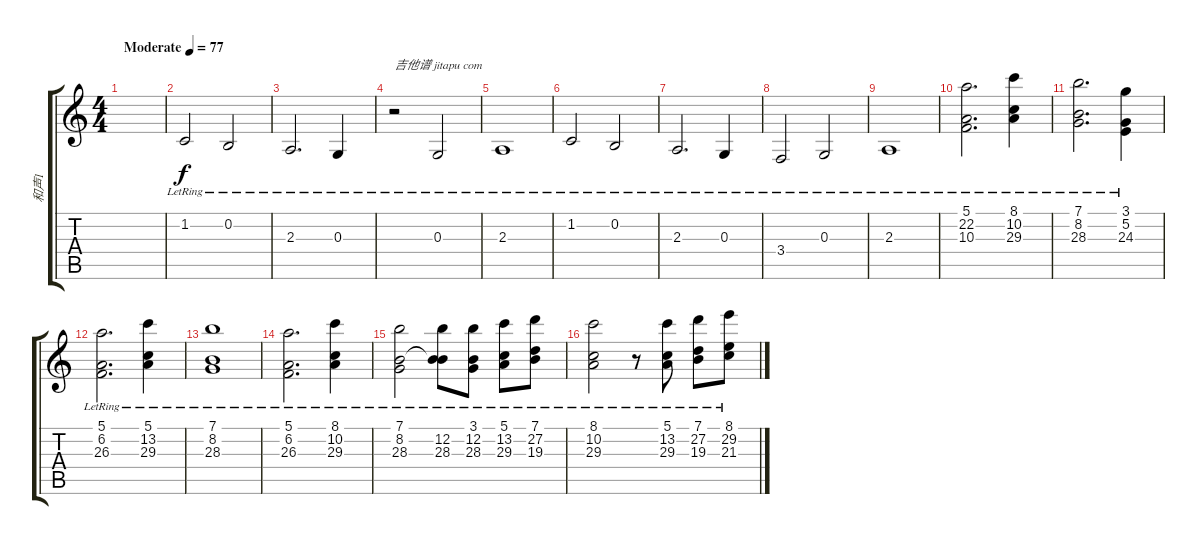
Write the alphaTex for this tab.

\track ("和声1" "和声1") {instrument vibraphone}
\staff {score tabs}
\tuning (E4 B3 G3 D3 A2 E2) {hide}
\ts (4 4)
\tempo (77 "Moderate")
\clef g2
\ks c
|
1.2{lr}.2 0.2{lr}.2 |
2.3{lr}.2{d} 0.3{lr}.4 |
r.2{txt "吉他谱 jitapu com"} 0.3{lr}.2 |
2.3{lr}.1 |
1.2{lr}.2 0.2{lr}.2 |
2.3{lr}.2{d} 0.3{lr}.4 |
3.4{lr}.2 0.3{lr}.2 |
2.3{lr}.1 |
(5.1{lr} 22.2{lr} 10.3{lr}).2{d} (8.1{lr} 10.2{lr} 29.3{lr}).4 |
(7.1{lr} 8.2{lr} 28.3{lr}).2{d} (3.1{lr} 5.2{lr} 24.3{lr}).4 |
(5.1{lr} 6.2{lr} 26.3{lr}).2{d} (5.1{lr} 13.2{lr} 29.3{lr}).4 |
(7.1{lr} 8.2{lr} 28.3{lr}).1 |
(5.1{lr} 6.2{lr} 26.3{lr}).2{d} (8.1{lr} 10.2{lr} 29.3{lr}).4 |
(7.1{lr} 8.2{lr} 28.3{lr}).2 (7.1{t} 12.2{lr} 28.3{lr}).8 (3.1{lr} 12.2{lr} 28.3{lr}).8 (5.1{lr} 13.2{lr} 29.3{lr}).8 (7.1{lr} 27.2{lr} 19.3{lr}).8 |
(8.1{lr} 10.2{lr} 29.3{lr}).2 r.8 (5.1{lr} 13.2{lr} 29.3{lr}).8 (7.1{lr} 27.2{lr} 19.3{lr}).8 (8.1{lr} 29.2{lr} 21.3{lr}).8
